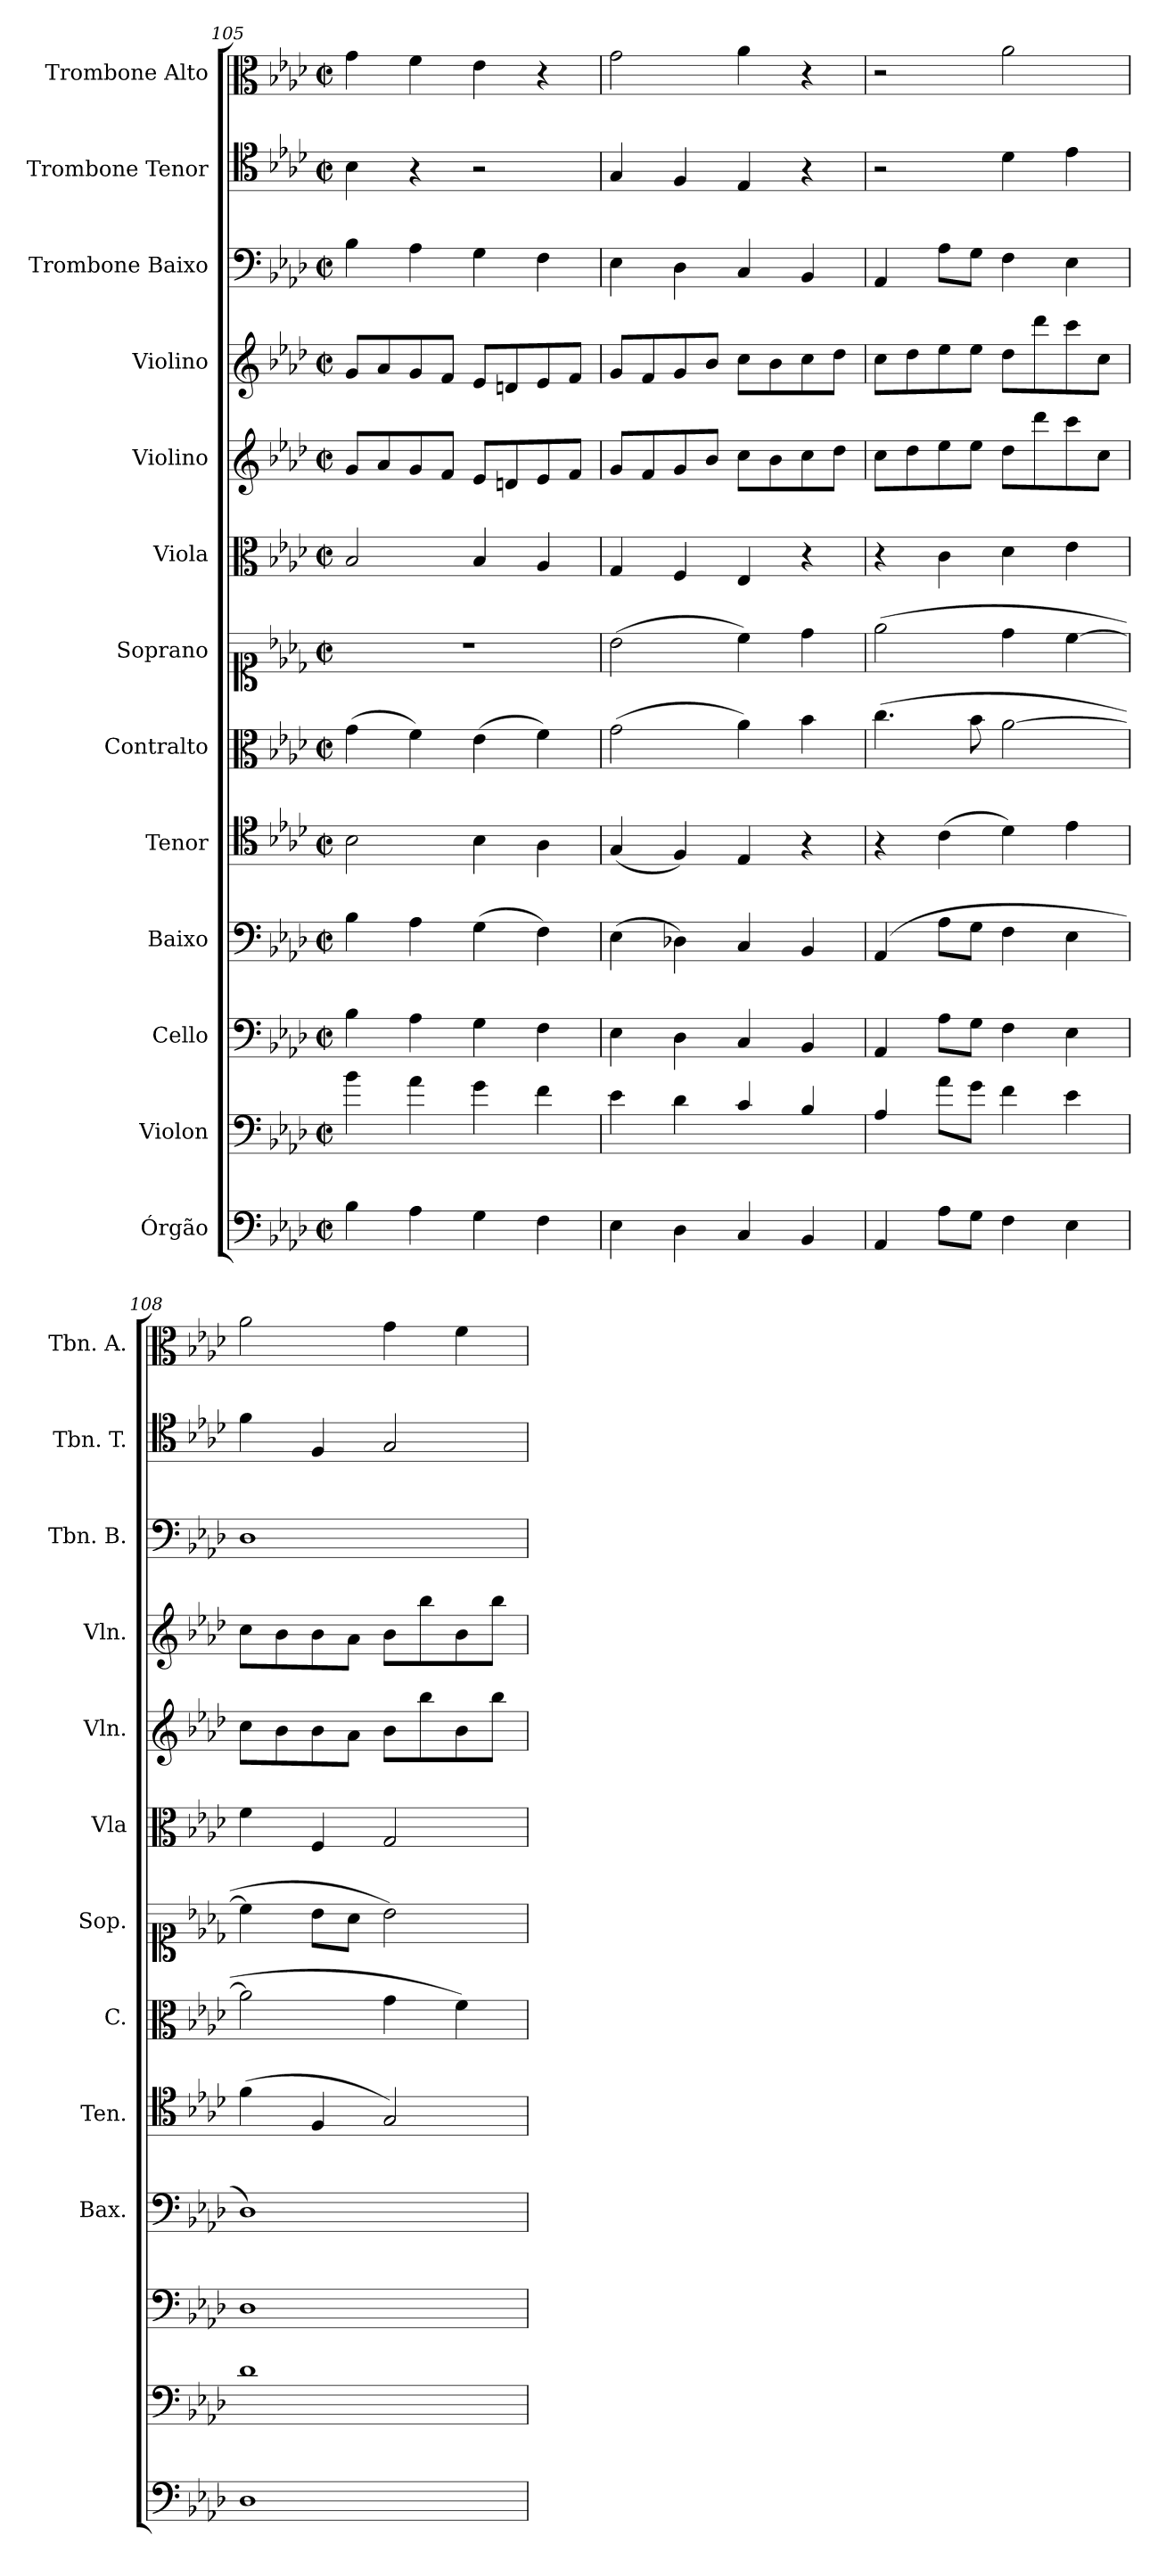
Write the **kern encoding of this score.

**kern	**kern	**kern	**kern	**kern	**kern	**kern	**kern	**kern	**kern	**kern	**kern	**kern
*part13	*part12	*part11	*part10	*part9	*part8	*part7	*part6	*part5	*part4	*part3	*part2	*part1
*staff13	*staff12	*staff11	*staff10	*staff9	*staff8	*staff7	*staff6	*staff5	*staff4	*staff3	*staff2	*staff1
*I"Órgão	*I"Violon	*I"Cello	*I"Baixo	*I"Tenor	*I"Contralto	*I"Soprano	*I"Viola	*I"Violino	*I"Violino	*I"Trombone Baixo	*I"Trombone Tenor	*I"Trombone Alto
*	*	*	*I'Bax.	*I'Ten.	*I'C.	*I'Sop.	*I'Vla	*I'Vln.	*I'Vln.	*I'Tbn. B.	*I'Tbn. T.	*I'Tbn. A.
*clefF4	*clefF4	*clefF4	*clefF4	*clefC4	*clefC3	*clefC1	*clefC3	*clefG2	*clefG2	*clefF4	*clefC4	*clefC3
*	*ITrd7c12	*	*	*	*	*	*	*	*	*	*	*
*k[b-e-a-d-]	*k[b-e-a-d-]	*k[b-e-a-d-]	*k[b-e-a-d-]	*k[b-e-a-d-]	*k[b-e-a-d-]	*k[b-e-a-d-]	*k[b-e-a-d-]	*k[b-e-a-d-]	*k[b-e-a-d-]	*k[b-e-a-d-]	*k[b-e-a-d-]	*k[b-e-a-d-]
*M2/2	*M2/2	*M2/2	*M2/2	*M2/2	*M2/2	*M2/2	*M2/2	*M2/2	*M2/2	*M2/2	*M2/2	*M2/2
*met(c|)	*met(c|)	*met(c|)	*met(c|)	*met(c|)	*met(c|)	*met(c|)	*met(c|)	*met(c|)	*met(c|)	*met(c|)	*met(c|)	*met(c|)
=105	=105	=105	=105	=105	=105	=105	=105	=105	=105	=105	=105	=105
4B-\	4B-\	4B-\	4B-\	2B-\	(4g\	1r	2B-/	8g/L	8g/L	4B-\	4B-\	4g\
.	.	.	.	.	.	.	.	8a-/	8a-/	.	.	.
4A-\	4A-\	4A-\	4A-\	.	4f\)	.	.	8g/	8g/	4A-\	4r	4f\
.	.	.	.	.	.	.	.	8f/J	8f/J	.	.	.
4G\	4G\	4G\	(4G\	4B-\	(4e-\	.	4B-/	8e-/L	8e-/L	4G\	2r	4e-\
.	.	.	.	.	.	.	.	8dn/	8dn/	.	.	.
4F\	4F\	4F\	4F\)	4A-\	4f\)	.	4A-/	8e-/	8e-/	4F\	.	4r
.	.	.	.	.	.	.	.	8f/J	8f/J	.	.	.
=106	=106	=106	=106	=106	=106	=106	=106	=106	=106	=106	=106	=106
4E-\	4E-\	4E-\	(4E-\	(4G/	(2g\	(2b-\	4G/	8g/L	8g/L	4E-\	4G/	2g\
.	.	.	.	.	.	.	.	8f/	8f/	.	.	.
4D-\	4D-\	4D-\	4D-X\)	4F/)	.	.	4F/	8g/	8g/	4D-\	4F/	.
.	.	.	.	.	.	.	.	8b-/J	8b-/J	.	.	.
4C/	4C/	4C/	4C/	4E-/	4a-\)	4cc\)	4E-/	8cc\L	8cc\L	4C/	4E-/	4a-\
.	.	.	.	.	.	.	.	8b-\	8b-\	.	.	.
4BB-/	4BB-/	4BB-/	4BB-/	4r	4b-\	4dd-i\	4r	8cc\	8cc\	4BB-/	4r	4r
.	.	.	.	.	.	.	.	8dd-\J	8dd-\J	.	.	.
=107	=107	=107	=107	=107	=107	=107	=107	=107	=107	=107	=107	=107
4AA-/	4AA-/	4AA-/	(4AA-/	4r	(4.cc\	(2ee-\	4r	8cc\L	8cc\L	4AA-/	2r	2r
.	.	.	.	.	.	.	.	8dd-\	8dd-\	.	.	.
8A-\L	8A-\L	8A-\L	8A-\L	(4c\	.	.	4c\	8ee-\	8ee-\	8A-\L	.	.
8G\J	8G\J	8G\J	8G\J	.	8b-\	.	.	8ee-\J	8ee-\J	8G\J	.	.
4F\	4F\	4F\	4F\	4d-\)	[2a-\	4dd-\	4d-\	8dd-\L	8dd-\L	4F\	4d-\	2a-\
.	.	.	.	.	.	.	.	8ddd-\	8ddd-\	.	.	.
4E-\	4E-\	4E-\	4E-\	4e-\	.	[4cc\	4e-\	8ccc\	8ccc\	4E-\	4e-\	.
.	.	.	.	.	.	.	.	8cc\J	8cc\J	.	.	.
!!LO:PB:g=z
=108	=108	=108	=108	=108	=108	=108	=108	=108	=108	=108	=108	=108
1D-	1D-	1D-	1D-)	(4f\	2a-\]	4cc\]	4f\	8cc\L	8cc\L	1D-	4f\	2a-\
.	.	.	.	.	.	.	.	8b-\	8b-\	.	.	.
.	.	.	.	4F/	.	8b-\L	4F/	8b-\	8b-\	.	4F/	.
.	.	.	.	.	.	8a-\J	.	8a-\J	8a-\J	.	.	.
.	.	.	.	2G/)	4g\	2b-\)	2G/	8b-\L	8b-\L	.	2G/	4g\
.	.	.	.	.	.	.	.	8bb-\	8bb-\	.	.	.
.	.	.	.	.	4f\)	.	.	8b-\	8b-\	.	.	4f\
.	.	.	.	.	.	.	.	8bb-\J	8bb-\J	.	.	.
=	=	=	=	=	=	=	=	=	=	=	=	=
*-	*-	*-	*-	*-	*-	*-	*-	*-	*-	*-	*-	*-
